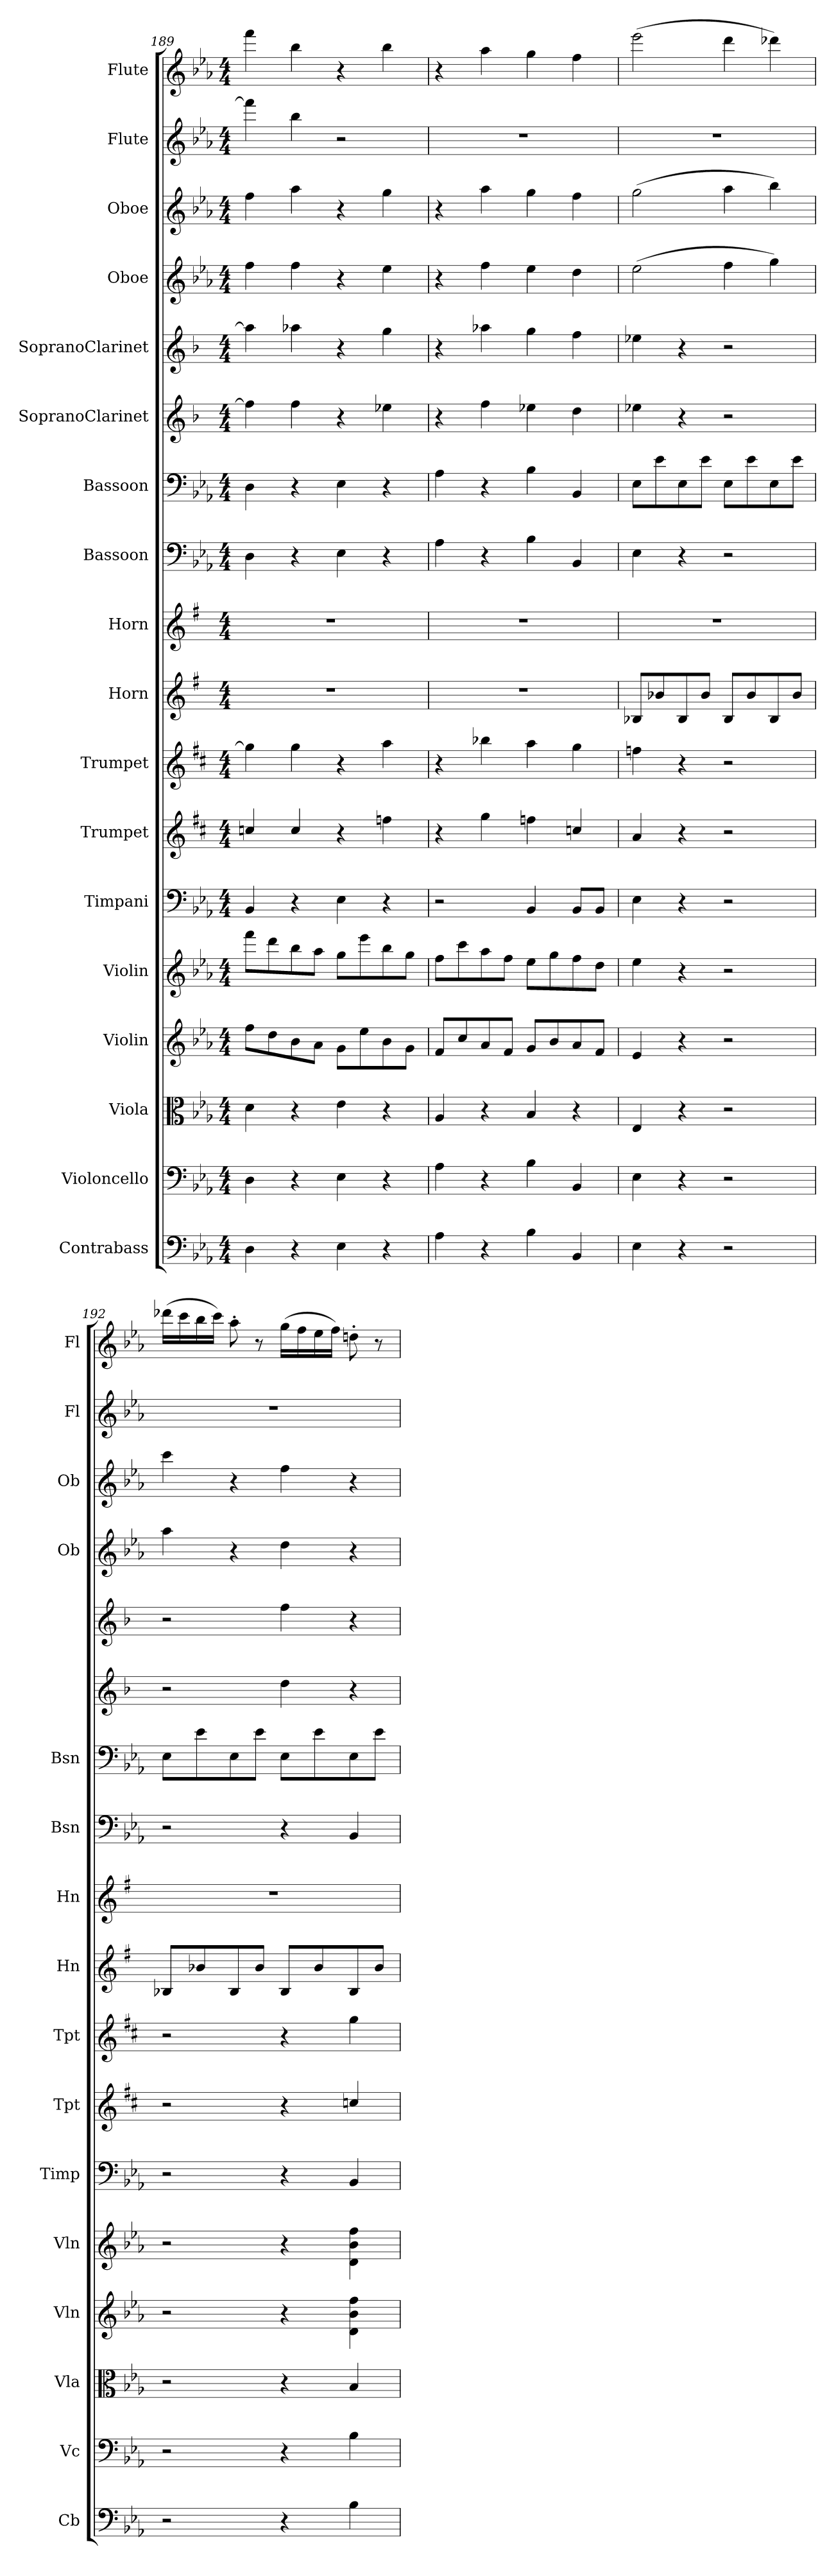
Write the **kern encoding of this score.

**kern	**kern	**kern	**kern	**kern	**kern	**kern	**kern	**kern	**kern	**kern	**kern	**kern	**kern	**kern	**kern	**kern	**kern
*part18	*part17	*part16	*part15	*part14	*part13	*part12	*part11	*part10	*part9	*part8	*part7	*part6	*part5	*part4	*part3	*part2	*part1
*staff18	*staff17	*staff16	*staff15	*staff14	*staff13	*staff12	*staff11	*staff10	*staff9	*staff8	*staff7	*staff6	*staff5	*staff4	*staff3	*staff2	*staff1
*I"Contrabass	*I"Violoncello	*I"Viola	*I"Violin	*I"Violin	*I"Timpani	*I"Trumpet	*I"Trumpet	*I"Horn	*I"Horn	*I"Bassoon	*I"Bassoon	*I"SopranoClarinet	*I"SopranoClarinet	*I"Oboe	*I"Oboe	*I"Flute	*I"Flute
*I'Cb	*I'Vc	*I'Vla	*I'Vln	*I'Vln	*I'Timp	*I'Tpt	*I'Tpt	*I'Hn	*I'Hn	*I'Bsn	*I'Bsn	*	*	*I'Ob	*I'Ob	*I'Fl	*I'Fl
*clefF4	*clefF4	*clefC3	*clefG2	*clefG2	*clefF4	*clefG2	*clefG2	*clefG2	*clefG2	*clefF4	*clefF4	*clefG2	*clefG2	*clefG2	*clefG2	*clefG2	*clefG2
*ITrd7c12	*	*	*	*	*	*ITrd1c2	*ITrd1c2	*ITrd4c7	*ITrd4c7	*	*	*	*	*	*	*	*
*k[b-e-a-]	*k[b-e-a-]	*k[b-e-a-]	*k[b-e-a-]	*k[b-e-a-]	*k[b-e-a-]	*k[]	*k[]	*k[]	*k[]	*k[b-e-a-]	*k[b-e-a-]	*k[b-]	*k[b-]	*k[b-e-a-]	*k[b-e-a-]	*k[b-e-a-]	*k[b-e-a-]
*M4/4	*M4/4	*M4/4	*M4/4	*M4/4	*M4/4	*M4/4	*M4/4	*M4/4	*M4/4	*M4/4	*M4/4	*M4/4	*M4/4	*M4/4	*M4/4	*M4/4	*M4/4
=189	=189	=189	=189	=189	=189	=189	=189	=189	=189	=189	=189	=189	=189	=189	=189	=189	=189
4DD\	4D\	4d\	8ff\L	8fff\L	4BB-/	4b-X/	4ff\]	1r	1r	4D\	4D\	4ff\]	4aa-\]	4ff\	4ff\	4fff\]	4fff\
.	.	.	8dd\	8ddd\	.	.	.	.	.	.	.	.	.	.	.	.	.
4r	4r	4r	8b-\	8bb-\	4r	4b-/	4ff\	.	.	4r	4r	4ff\	4aa-X\	4ff\	4aa-\	4bb-\	4bb-\
.	.	.	8a-\J	8aa-\J	.	.	.	.	.	.	.	.	.	.	.	.	.
4EE-\	4E-\	4e-\	8g\L	8gg\L	4E-\	4r	4r	.	.	4E-\	4E-\	4r	4r	4r	4r	2r	4r
.	.	.	8ee-\	8eee-\	.	.	.	.	.	.	.	.	.	.	.	.	.
4r	4r	4r	8b-\	8bb-\	4r	4ee-X\	4gg\	.	.	4r	4r	4ee-X\	4gg\	4ee-\	4gg\	.	4bb-\
.	.	.	8g\J	8gg\J	.	.	.	.	.	.	.	.	.	.	.	.	.
=190	=190	=190	=190	=190	=190	=190	=190	=190	=190	=190	=190	=190	=190	=190	=190	=190	=190
4AA-\	4A-\	4A-/	8f/L	8ff\L	2r	4r	4r	1r	1r	4A-\	4A-\	4r	4r	4r	4r	1r	4r
.	.	.	8cc/	8ccc\	.	.	.	.	.	.	.	.	.	.	.	.	.
4r	4r	4r	8a-/	8aa-\	.	4ff\	4aa-X\	.	.	4r	4r	4ff\	4aa-X\	4ff\	4aa-\	.	4aa-\
.	.	.	8f/J	8ff\J	.	.	.	.	.	.	.	.	.	.	.	.	.
4BB-\	4B-\	4B-/	8g/L	8ee-\L	4BB-/	4ee-X\	4gg\	.	.	4B-\	4B-\	4ee-X\	4gg\	4ee-\	4gg\	.	4gg\
.	.	.	8b-/	8gg\	.	.	.	.	.	.	.	.	.	.	.	.	.
4BBB-/	4BB-/	4r	8a-/	8ff\	8BB-/L	4b-X/	4ff\	.	.	4BB-/	4BB-/	4dd\	4ff\	4dd\	4ff\	.	4ff\
.	.	.	8f/J	8dd\J	8BB-/J	.	.	.	.	.	.	.	.	.	.	.	.
=191	=191	=191	=191	=191	=191	=191	=191	=191	=191	=191	=191	=191	=191	=191	=191	=191	=191
4EE-\	4E-\	4E-/	4e-/	4ee-\	4E-\	4g/	4ee-X\	8E-X/L	1r	4E-\	8E-\L	4ee-X\	4ee-X\	(>2ee-\	(>2gg\	1r	(>2eee-\
.	.	.	.	.	.	.	.	8e-X/	.	.	8e-\	.	.	.	.	.	.
4r	4r	4r	4r	4r	4r	4r	4r	8E-/	.	4r	8E-\	4r	4r	.	.	.	.
.	.	.	.	.	.	.	.	8e-/J	.	.	8e-\J	.	.	.	.	.	.
2r	2r	2r	2r	2r	2r	2r	2r	8E-/L	.	2r	8E-\L	2r	2r	4ff\	4aa-\	.	4ddd\
.	.	.	.	.	.	.	.	8e-/	.	.	8e-\	.	.	.	.	.	.
.	.	.	.	.	.	.	.	8E-/	.	.	8E-\	.	.	4gg\)	4bb-\)	.	4ddd-X\)
.	.	.	.	.	.	.	.	8e-/J	.	.	8e-\J	.	.	.	.	.	.
=192	=192	=192	=192	=192	=192	=192	=192	=192	=192	=192	=192	=192	=192	=192	=192	=192	=192
2r	2r	2r	2r	2r	2r	2r	2r	8E-X/L	1r	2r	8E-\L	2r	2r	4aa-\	4ccc\	1r	(>16ddd-X\LL
.	.	.	.	.	.	.	.	.	.	.	.	.	.	.	.	.	16ccc\
.	.	.	.	.	.	.	.	8e-X/	.	.	8e-\	.	.	.	.	.	16bb-\
.	.	.	.	.	.	.	.	.	.	.	.	.	.	.	.	.	16ccc\JJ)
.	.	.	.	.	.	.	.	8E-/	.	.	8E-\	.	.	4r	4r	.	8aa-'\
.	.	.	.	.	.	.	.	8e-/J	.	.	8e-\J	.	.	.	.	.	8r
4r	4r	4r	4r	4r	4r	4r	4r	8E-/L	.	4r	8E-\L	4dd\	4ff\	4dd\	4ff\	.	(>16gg\LL
.	.	.	.	.	.	.	.	.	.	.	.	.	.	.	.	.	16ff\
.	.	.	.	.	.	.	.	8e-/	.	.	8e-\	.	.	.	.	.	16ee-\
.	.	.	.	.	.	.	.	.	.	.	.	.	.	.	.	.	16ff\JJ)
4BB-\	4B-\	4B-/	4d\ 4b-\ 4ff\	4d\ 4b-\ 4ff\	4BB-/	4b-X/	4ff\	8E-/	.	4BB-/	8E-\	4r	4r	4r	4r	.	8ddn'\
.	.	.	.	.	.	.	.	8e-/J	.	.	8e-\J	.	.	.	.	.	8r
=	=	=	=	=	=	=	=	=	=	=	=	=	=	=	=	=	=
*-	*-	*-	*-	*-	*-	*-	*-	*-	*-	*-	*-	*-	*-	*-	*-	*-	*-
